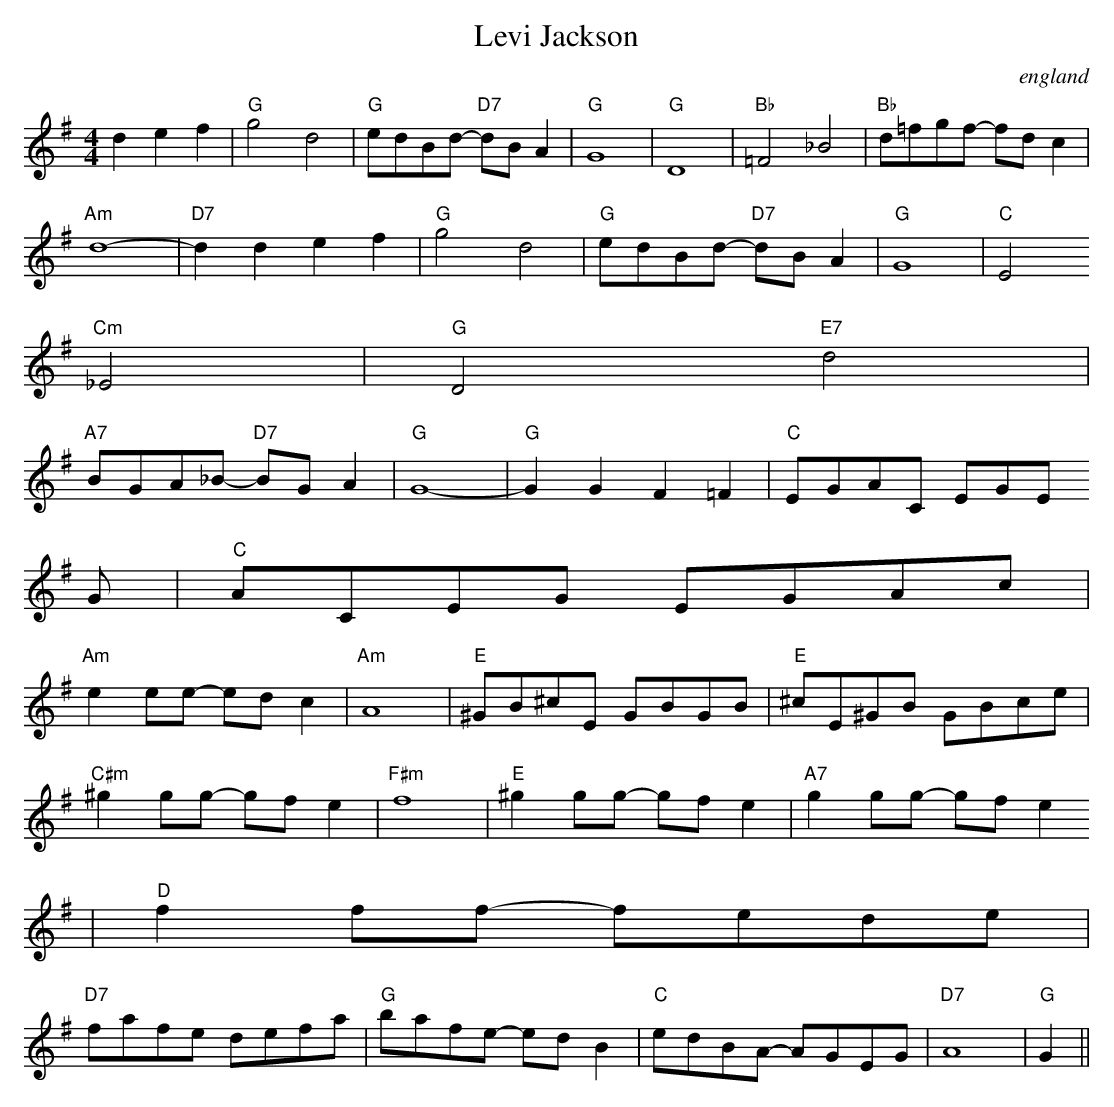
X:1
T:Levi Jackson
O:england
M:4/4
L:1/4
K:G
de f|"G"g2 d2|"G"e/2d/2B/2d/2 -"D7"d/2B/2A|"G"G4|"G"D4|"Bb"=F2 _B2|\
"Bb"d/2=f/2g/2f/2 -f/2d/2c|
"Am"d4-|"D7"dd ef|"G"g2 d2|"G"e/2d/2B/2d/2 -"D7"d/2B/2A|"G"G4|"C"E2 "Cm"
_E2|\
"G"D2 "E7"d2|
"A7"B/2G/2A/2_B/2 -"D7"B/2G/2A|"G"G4-|"G"GG F=F|"C"E/2G/2A/2C/2 E/2G/2E/
2G/2|\
"C"A/2C/2E/2G/2 E/2G/2A/2c/2|
"Am"ee/2e/2 -e/2d/2c|"Am"A4|"E"^G/2B/2^c/2E/2 G/2B/2G/2B/2|\
"E"^c/2E/2^G/2B/2 G/2B/2c/2e/2|
"C#m"^gg/2g/2 -g/2f/2e|"F#m"f4|"E"^gg/2g/2 -g/2f/2e|"A7"gg/2g/2 -g/2f/2e
|\
"D"ff/2f/2 -f/2e/2d/2e/2|
"D7"f/2a/2f/2e/2 d/2e/2f/2a/2|"G"b/2a/2f/2e/2 -e/2d/2B|\
"C"e/2d/2B/2A/2 -A/2G/2E/2G/2|"D7"A4|"G"G||
